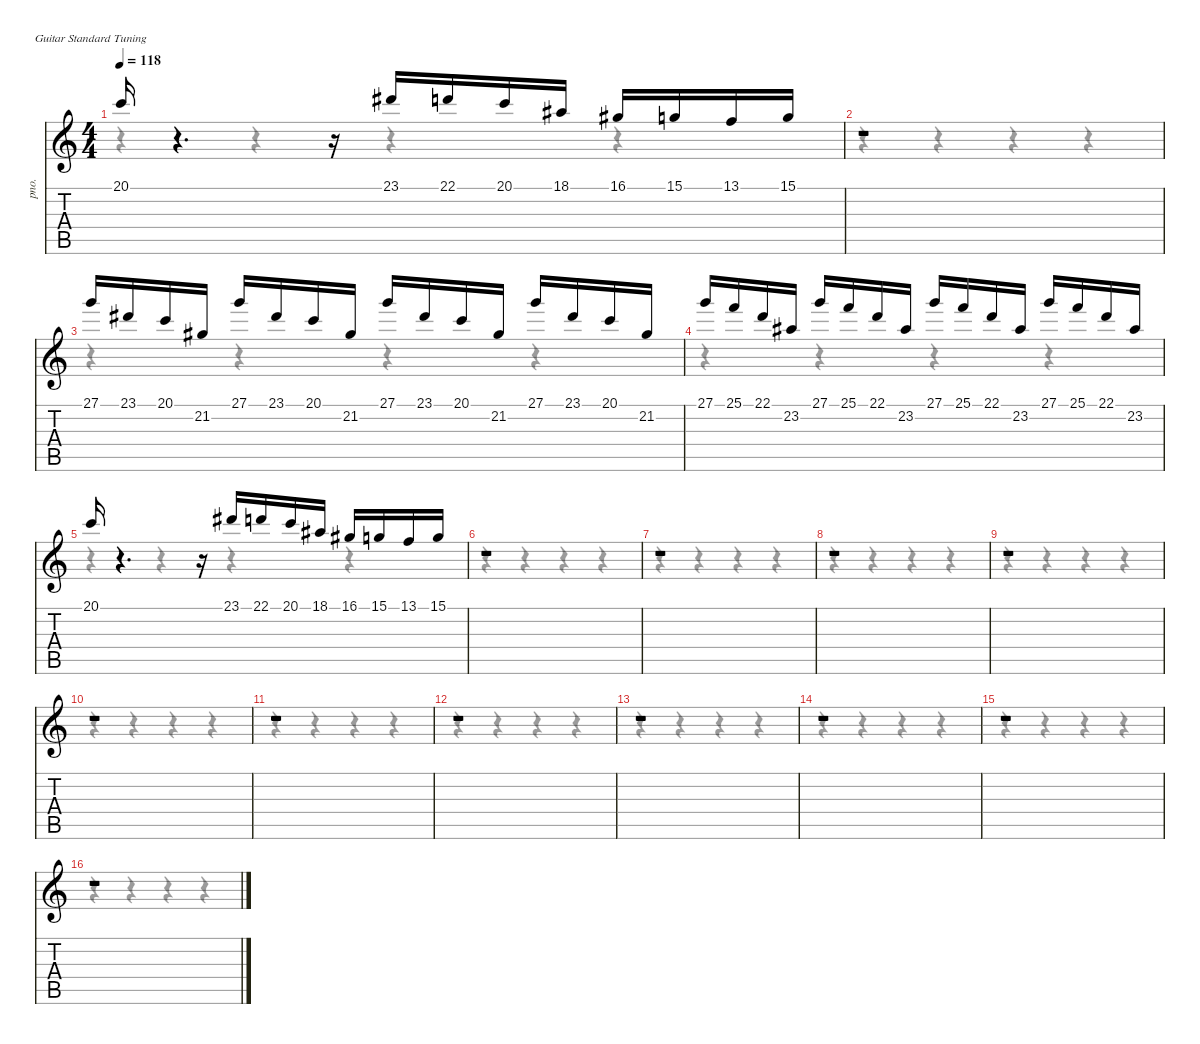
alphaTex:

\defaultSystemsLayout 4
\hideDynamics
\bracketExtendMode nobrackets
\track ("Piano " "pno.") {instrument brightacousticpiano}
\staff {score tabs}
\tuning (E4 B3 G3 D3 A2 E2)
\voice
\ts (4 4)
\tempo 118
\clef g2
\ks c
20.1.16{dy f} r.4{d} r.16 23.1{acc #}.16 22.1.16 20.1.16 18.1{acc #}.16 16.1{acc #}.16 15.1.16 13.1.16 15.1.16 |
r.1 |
27.1.16 23.1{acc #}.16 20.1.16 21.2{acc #}.16 27.1.16 23.1{acc #}.16 20.1.16 21.2{acc #}.16 27.1.16 23.1{acc #}.16 20.1.16 21.2{acc #}.16 27.1.16 23.1{acc #}.16 20.1.16 21.2{acc #}.16 |
27.1.16 25.1.16 22.1.16 23.2{acc #}.16 27.1.16 25.1.16 22.1.16 23.2{acc #}.16 27.1.16 25.1.16 22.1.16 23.2{acc #}.16 27.1.16 25.1.16 22.1.16 23.2{acc #}.16 |
20.1.16 r.4{d} r.16 23.1{acc #}.16 22.1.16 20.1.16 18.1{acc #}.16 16.1{acc #}.16 15.1.16 13.1.16 15.1.16 |
r.1 |
r.1 |
r.1 |
r.1 |
r.1 |
r.1 |
r.1 |
r.1 |
r.1 |
r.1 |
r.1
\voice
\clef g2
\ottava regular
\simile none
\ks c
r.4{dy mf} r.4 r.4 r.4 |
r.4 r.4 r.4 r.4 |
r.4 r.4 r.4 r.4 |
r.4 r.4 r.4 r.4 |
r.4 r.4 r.4 r.4 |
r.4 r.4 r.4 r.4 |
r.4 r.4 r.4 r.4 |
r.4 r.4 r.4 r.4 |
r.4 r.4 r.4 r.4 |
r.4 r.4 r.4 r.4 |
r.4 r.4 r.4 r.4 |
r.4 r.4 r.4 r.4 |
r.4 r.4 r.4 r.4 |
r.4 r.4 r.4 r.4 |
r.4 r.4 r.4 r.4 |
r.4 r.4 r.4 r.4
